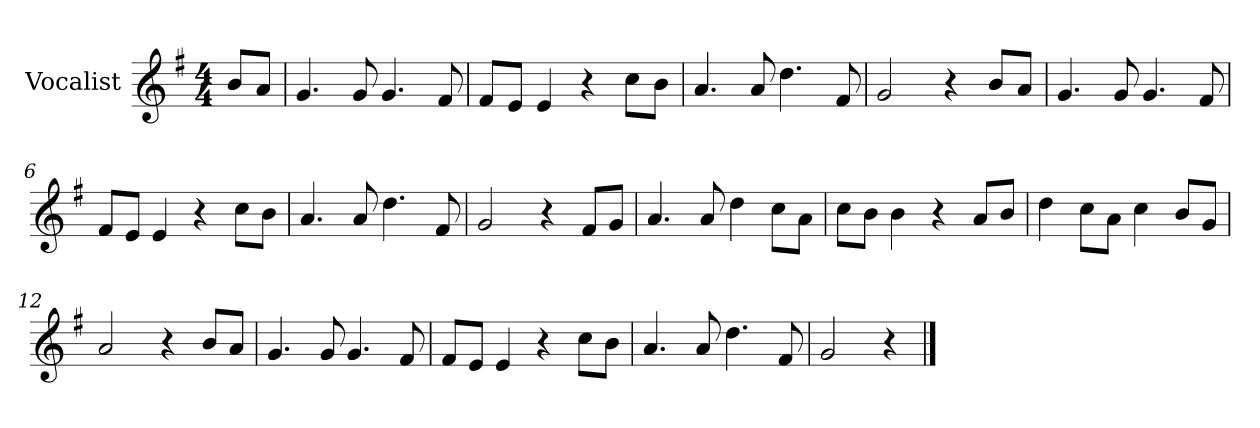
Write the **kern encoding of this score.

**kern
*part1
*staff1
*I"Vocalist
*k[f#]
*G:
*M4/4
=
8bL
8aJ
=1
4.g
8g
4.g
8f#
=2
8f#L
8eJ
4e
4r
8ccL
8bJ
=3
4.a
8a
4.dd
8f#
=4
2g
4r
8bL
8aJ
=5
4.g
8g
4.g
8f#
=6
8f#L
8eJ
4e
4r
8ccL
8bJ
=7
4.a
8a
4.dd
8f#
=8
2g
4r
8f#L
8gJ
=9
4.a
8a
4dd
8ccL
8aJ
=10
8ccL
8bJ
4b
4r
8aL
8bJ
=11
4dd
8ccL
8aJ
4cc
8bL
8gJ
=12
2a
4r
8bL
8aJ
=13
4.g
8g
4.g
8f#
=14
8f#L
8eJ
4e
4r
8ccL
8bJ
=15
4.a
8a
4.dd
8f#
=16
2g
4r
==
*-
